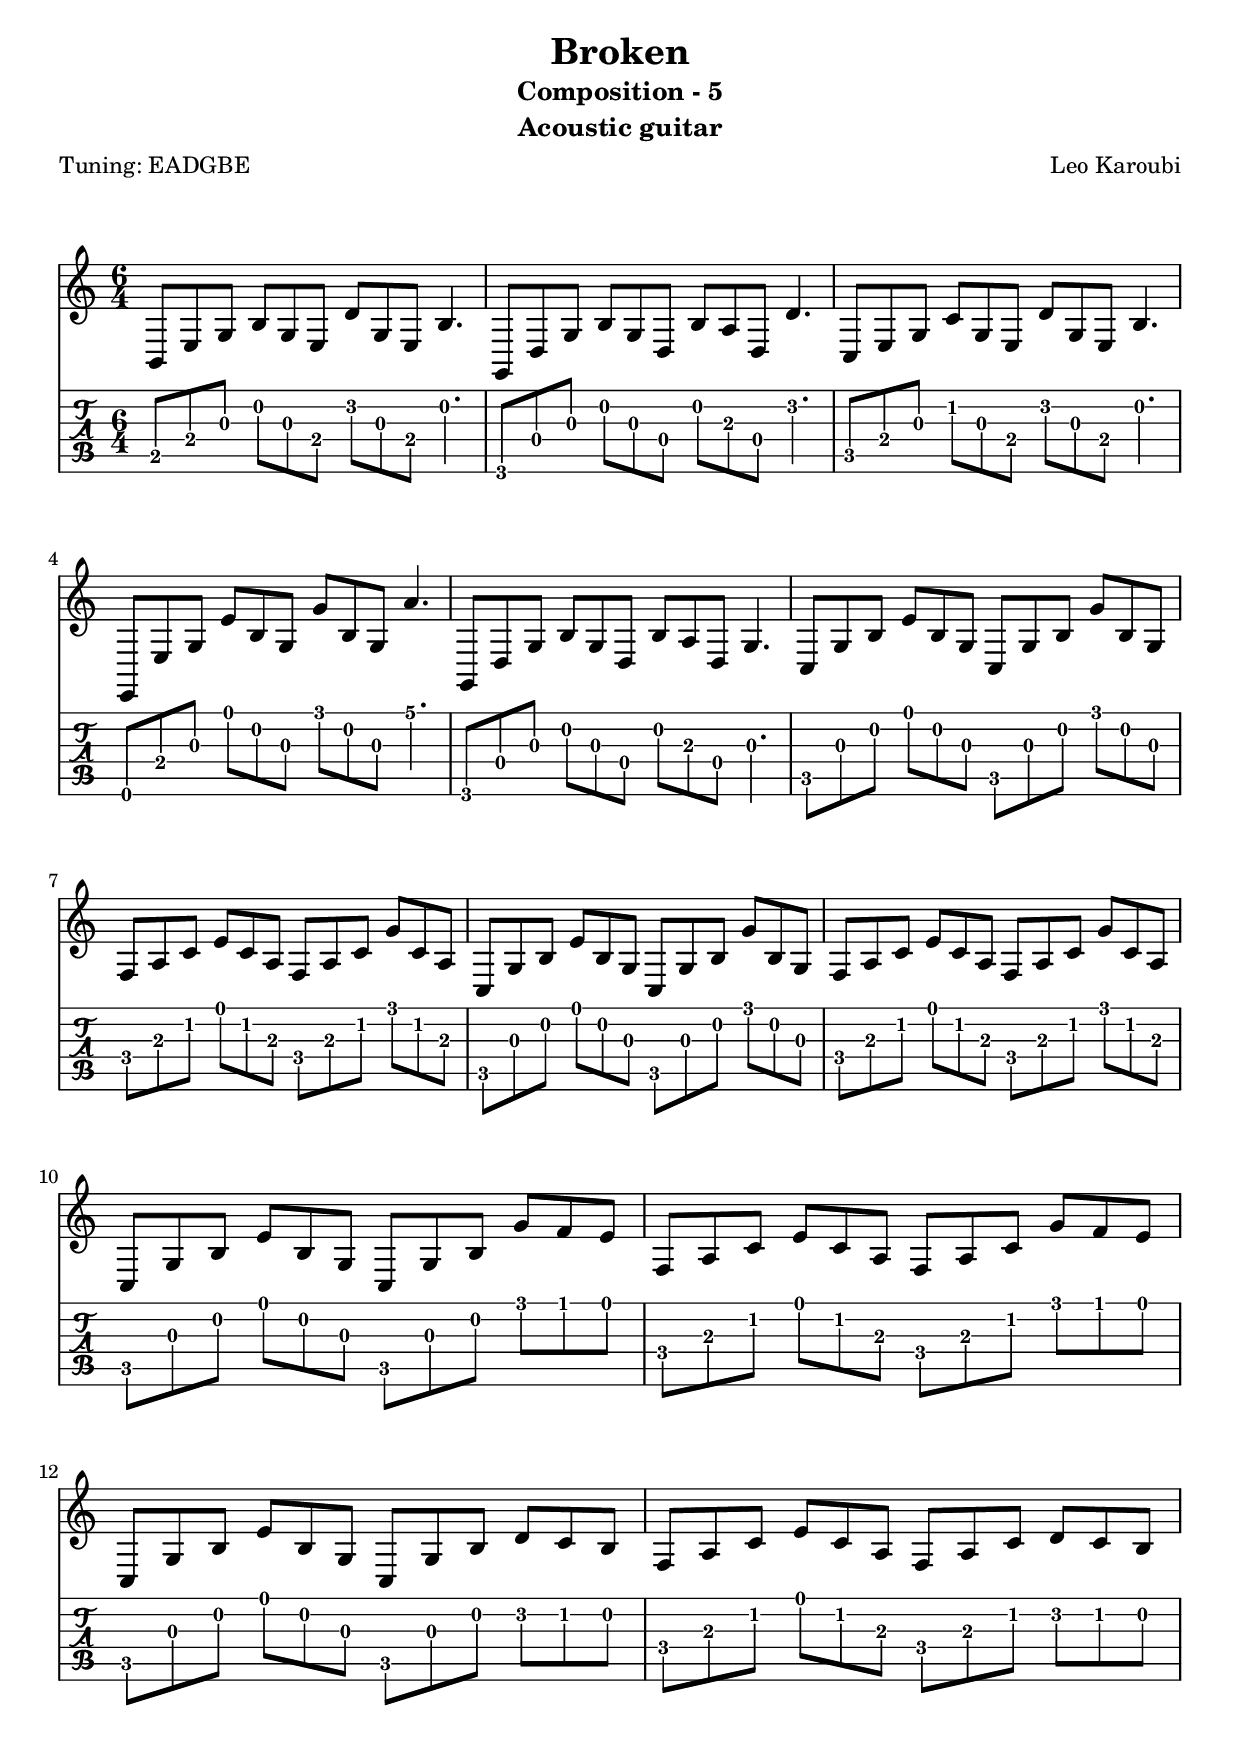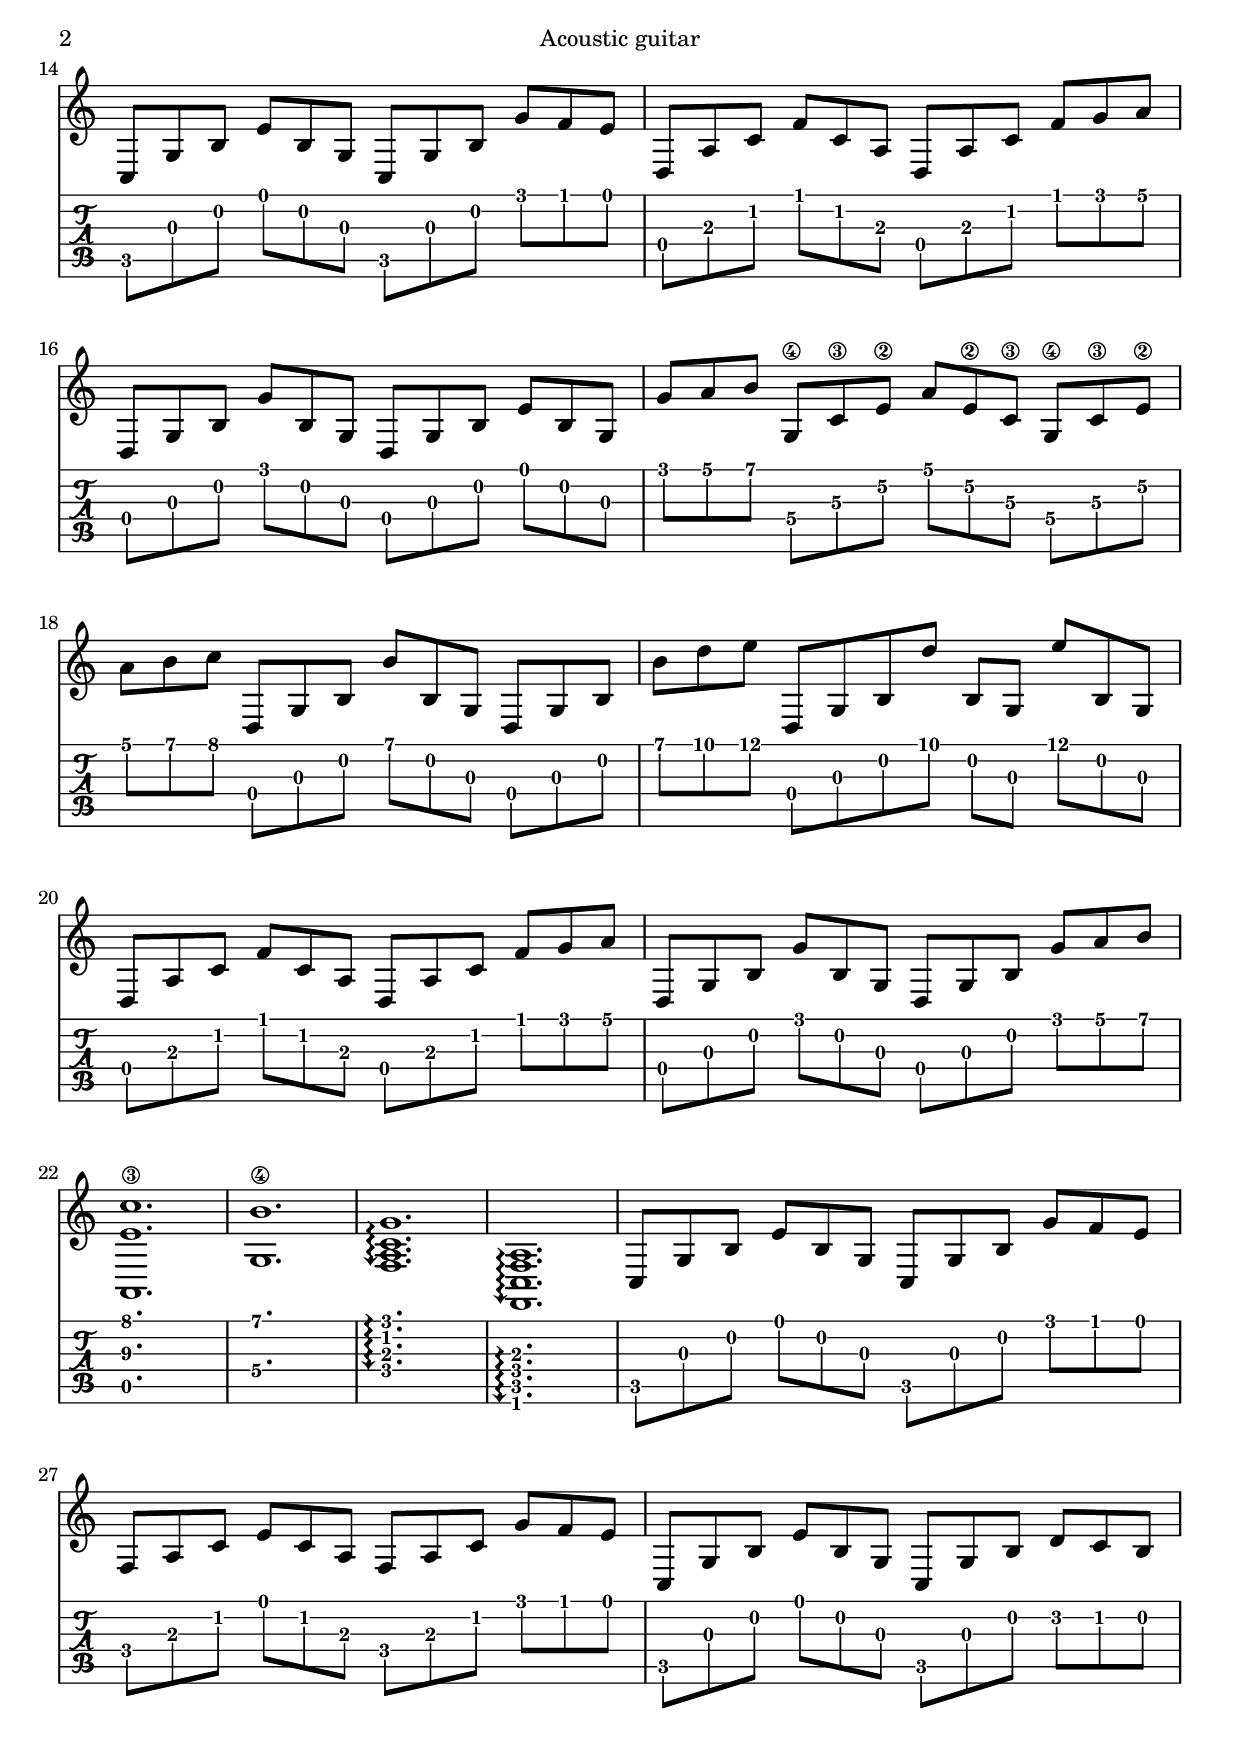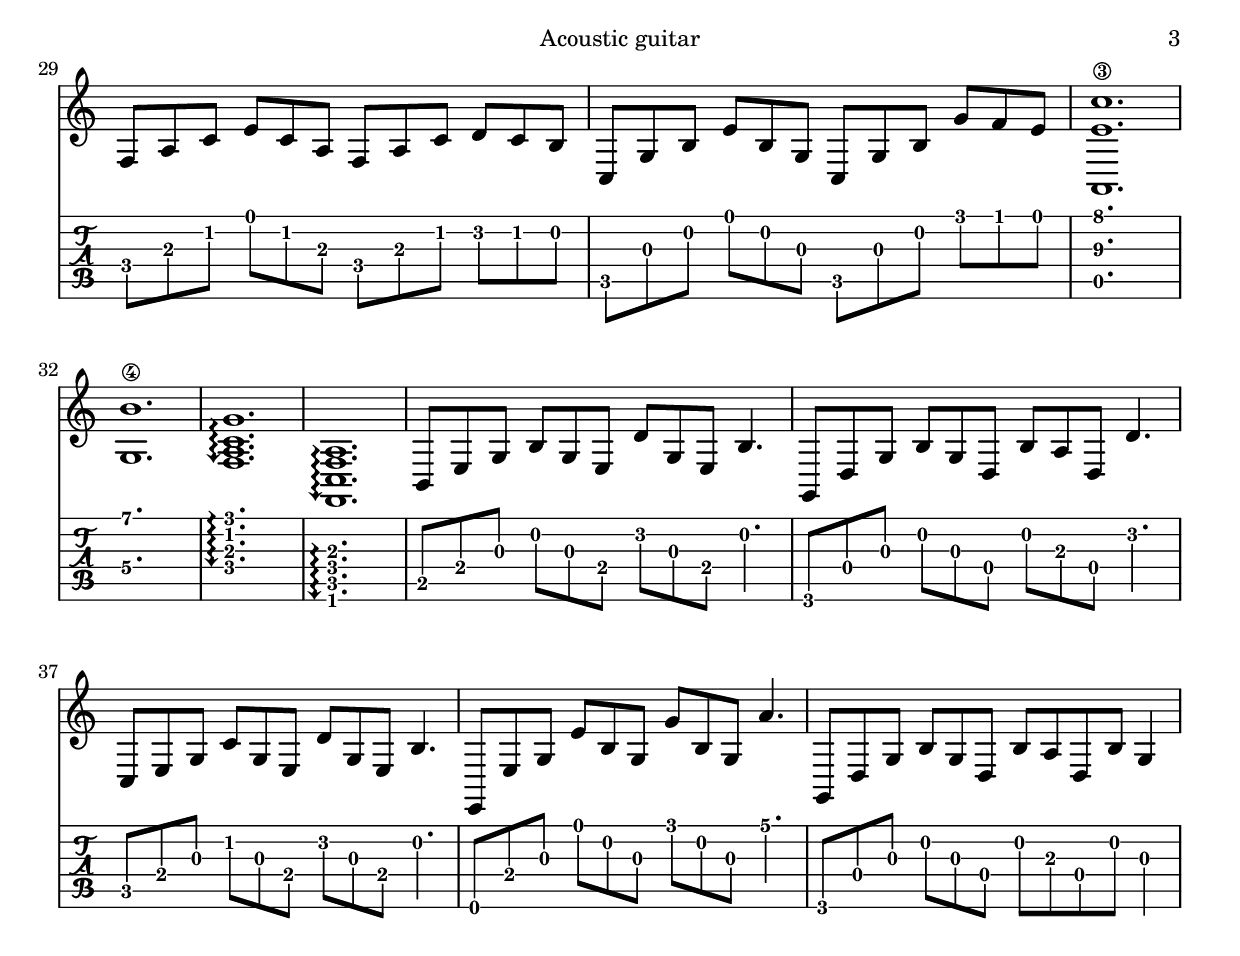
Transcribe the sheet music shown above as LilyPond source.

\version "2.22.1"
\include "english.ly"
\header {
  title = "Broken"
  subtitle = "Composition - 5"
  instrument = "Acoustic guitar"
  meter = "Tuning: EADGBE"
  arranger = "Leo Karoubi"
  % composer = "Leo Karoubi"
}

\layout { 
  indent = 0.0\cm 
  #(layout-set-staff-size 21)
  \context {
    \Score
    \override Glissando.thickness = #3
    \override Glissando.style = #'trill
    \override SpacingSpanner.common-shortest-duration = #(ly:make-moment 1/16)
  }
}

\markup { 
  \vspace #1
}

timeSign = 6/4
harmTwelveMarkup = -\markup { \center-align \abs-fontsize #8 { harm .12 }}
harmSevenMarkup = -\markup { \center-align \abs-fontsize #8 { harm .7 }}

rallentendo = -\markup { \abs-fontsize #10 { rallentendo }}

intro_first = {
  b,8[ e g] b8[ g e] d'[ g e] b4. |
  g,8[ d g] b8[ g d] b8[ a d] d'4. |
  c8[ e g]  c'8[ g e] d'8[ g e] b4. |
  e,8[ e g] e'8[ b g] g'8[ b g] a'4. |
  g,8[ d g] b8[ g d] b8[ a d] g4. |
}

intro_second = {
  c8[ g b] e'8[ b g] c8[ g b] g'8[ b g] |
  f8[ a c'] e'8[ c' a] f8[ a c'] g'8[ c' a] |
  c8[ g b] e'8[ b g] c8[ g b] g'8[ b g] |
  f8[ a c'] e'8[ c' a] f8[ a c'] g'8[ c' a] |
}

intro = {
  \intro_first
  \intro_second
}

chorus = {
  c8[ g b] e'8[ b g] c8[ g b] g'8[ f' e'] |
  f8[ a c'] e'8[ c' a] f8[ a c'] g'8[ f' e'] |
  c8[ g b] e'8[ b g] c8[ g b] d'8[ c' b] |
  f8[ a c'] e'8[ c' a] f8[ a c'] d'8[ c' b] |
  c8[ g b] e'8[ b g] c8[ g b] g'8[ f' e'] |
}

verse = {
  d8[ a c'] f'8[ c' a] d8[ a c'] f'8[ g' a'] |
  d8[ g b] g'[ b g] d8[ g b] e'[ b g] |
  g'8[ a' b'] g8\4[ c'\3 e'\2] a'8[ e'\2 c'\3]  g8\4[ c'\3 e'\2] |
  a'8[ b' c''] d8[ g b] b'8[ b g] d8[ g b] |
  b'8[ d'' e''] d8[ g b d''] b8[ g] e''8[ b g] | 
  d8[ a c'] f'8[ c' a] d8[ a c'] f'8[ g' a'] |
  d8[ g b] g'[ b g] d8[ g b] g'8[ a' b'] |
}

bridge = {
  <a, e'\3 c''>1. |
  <b' g\4>1. |
  \arpeggioArrowDown<f a c' g'>1.\arpeggio |
  \arpeggioArrowDown<f, c f a>1.\arpeggio |
}

outro = {
  b,8[ e g] b8[ g e] d'[ g e] b4. |
  g,8[ d g] b8[ g d] b8[ a d] d'4. |
  c8[ e g]  c'8[ g e] d'8[ g e] b4. |
  e,8[ e g] e'8[ b g] g'8[ b g] a'4. |
  g,8[ d g] b8[ g d] b8[ a d b] g4 |
}

full_part = {
    \intro
    \chorus
    \verse
    \bridge
    \chorus
    \bridge
    \outro
}

\score {
    <<
    \new Staff {
        \clef "G"
        \time \timeSign
        \full_part
    }
    \new TabStaff {
        \set TabStaff.minimumFret = #0
        \time \timeSign
        \tabFullNotation
        \full_part
    }
    >>
}
